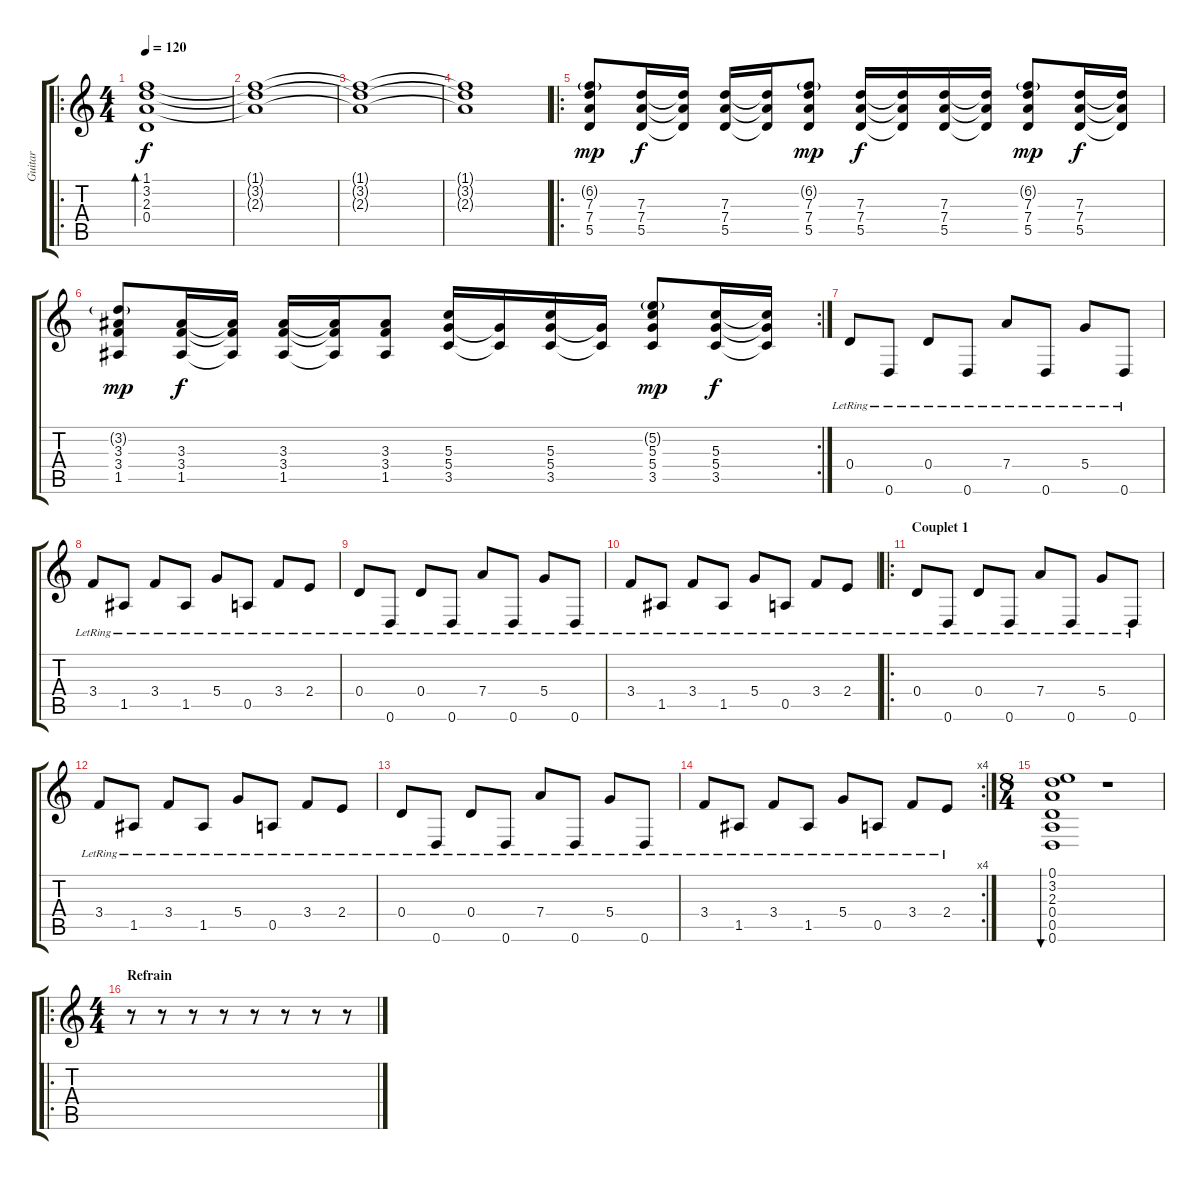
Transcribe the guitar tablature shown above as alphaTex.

\track ("Guitar" "Guitar") {instrument electricguitarjazz}
\staff {score tabs}
\tuning (E4 B3 G3 D3 A2 D2) {hide}
\ro
\ts (4 4)
\tempo 120
\clef g2
\ks c
(1.1 3.2 2.3 0.4).1{bd 120 dy f} |
(1.1{t} 3.2{t} 2.3{t}).1 |
(1.1{t} 3.2{t} 2.3{t}).1 |
(1.1{t} 3.2{t} 2.3{t}).1 |
\ro
(6.2{g} 7.3 7.4 5.5).8{dy mp volume 11 instrument overdrivenguitar} (7.3 7.4 5.5).16{dy f} (7.3{t} 7.4{t} 5.5{t}).16 (7.3 7.4 5.5).16 (7.3{t} 7.4{t} 5.5{t}).16 (6.2{g} 7.3 7.4 5.5).8{dy mp} (7.3 7.4 5.5).16{dy f} (7.3{t} 7.4{t} 5.5{t}).16 (7.3 7.4 5.5).16 (7.3{t} 7.4{t} 5.5{t}).16 (6.2{g} 7.3 7.4 5.5).8{dy mp} (7.3 7.4 5.5).16{dy f} (7.3{t} 7.4{t} 5.5{t}).16 |
\rc 2
(3.2{g} 3.3 3.4 1.5).8{dy mp} (3.3 3.4 1.5).16{dy f} (3.3{t} 3.4{t} 1.5{t}).16 (3.3 3.4 1.5).16 (3.3{t} 3.4{t} 1.5{t}).16 (3.3 3.4 1.5).8 (5.3 5.4 3.5).16 (5.4{t} 3.5{t}).16 (5.3 5.4 3.5).16 (5.4{t} 3.5{t}).16 (5.2{g} 5.3 5.4 3.5).8{dy mp} (5.3 5.4 3.5).16{dy f} (5.3{t} 5.4{t} 3.5{t}).16 |
0.4{lr}.8{volume 12 instrument electricguitarjazz} 0.6{lr}.8 0.4{lr}.8 0.6{lr}.8 7.4{lr}.8 0.6{lr}.8 5.4{lr}.8 0.6{lr}.8 |
3.4{lr}.8 1.5{lr}.8 3.4{lr}.8 1.5{lr}.8 5.4{lr}.8 0.5{lr}.8 3.4{lr}.8 2.4{lr}.8 |
0.4{lr}.8 0.6{lr}.8 0.4{lr}.8 0.6{lr}.8 7.4{lr}.8 0.6{lr}.8 5.4{lr}.8 0.6{lr}.8 |
3.4{lr}.8 1.5{lr}.8 3.4{lr}.8 1.5{lr}.8 5.4{lr}.8 0.5{lr}.8 3.4{lr}.8 2.4{lr}.8 |
\ro
\section ("" "Couplet 1")
0.4{lr}.8 0.6{lr}.8 0.4{lr}.8 0.6{lr}.8 7.4{lr}.8 0.6{lr}.8 5.4{lr}.8 0.6{lr}.8 |
3.4{lr}.8{instrument electricguitarjazz} 1.5{lr}.8 3.4{lr}.8 1.5{lr}.8 5.4{lr}.8 0.5{lr}.8 3.4{lr}.8 2.4{lr}.8 |
0.4{lr}.8 0.6{lr}.8 0.4{lr}.8 0.6{lr}.8 7.4{lr}.8 0.6{lr}.8 5.4{lr}.8 0.6{lr}.8 |
\rc 4
3.4{lr}.8 1.5{lr}.8 3.4{lr}.8 1.5{lr}.8 5.4{lr}.8 0.5{lr}.8 3.4{lr}.8 2.4{lr}.8 |
\ts (8 4)
(0.1 3.2 2.3 0.4 0.5 0.6).1{bu 240} r.1 |
\ro
\ts (4 4)
\section ("" "Refrain")
r.8{instrument distortionguitar} r.8{instrument distortionguitar} r.8{instrument distortionguitar} r.8{instrument distortionguitar} r.8{instrument distortionguitar} r.8{instrument distortionguitar} r.8{instrument distortionguitar} r.8{instrument distortionguitar}
